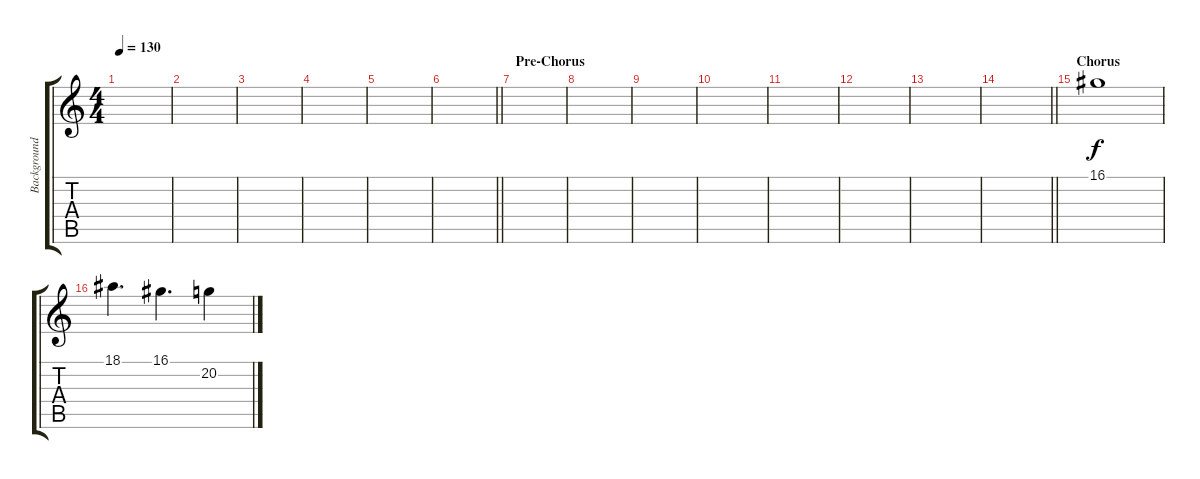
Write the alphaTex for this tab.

\track ("Background Vocals" "Background") {instrument voiceoohs}
\staff {score tabs}
\tuning (E4 B3 G3 D3 A2 E2) {hide}
\ts (4 4)
\tempo 130
\clef g2
\ks c
|
|
|
|
|
\barLineRight lightlight
|
\section ("" "Pre-Chorus")
|
|
|
|
|
|
|
\barLineRight lightlight
|
\section ("" "Chorus")
16.1.1{volume 12} |
18.1.4{d} 16.1.4{d} 20.2.4
